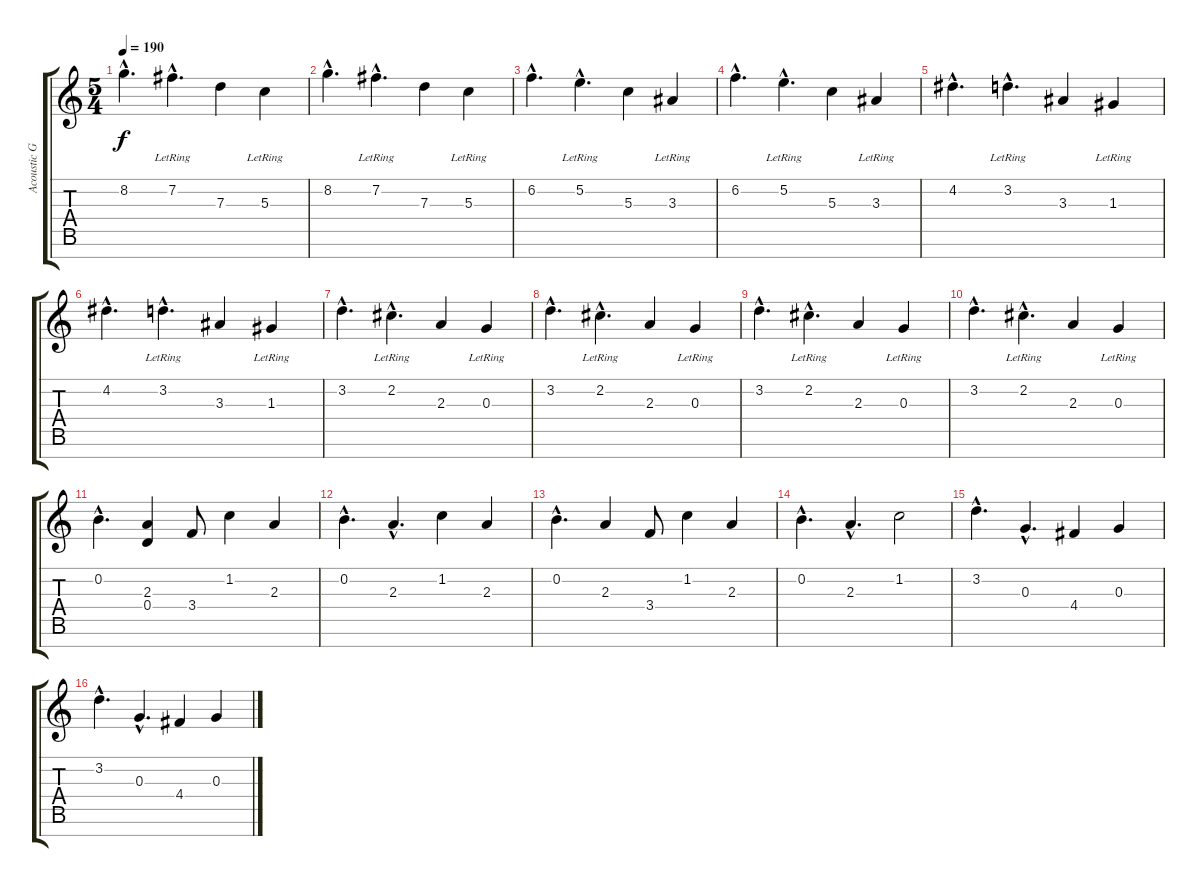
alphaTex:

\track ("Acoustic Guitar 1" "Acoustic G") {instrument acousticguitarnylon}
\staff {score tabs}
\tuning (E4 B3 G3 D3 A2 E2 B1) {hide}
\ts (5 4)
\tempo 190
\clef g2
\ks c
8.2{hac}.4{d dy f} 7.2{hac lr}.4{d} 7.3.4 5.3{lr}.4 |
8.2{hac}.4{d} 7.2{hac lr}.4{d} 7.3.4 5.3{lr}.4 |
6.2{hac}.4{d} 5.2{hac lr}.4{d} 5.3.4 3.3{lr}.4 |
6.2{hac}.4{d} 5.2{hac lr}.4{d} 5.3.4 3.3{lr}.4 |
4.2{hac}.4{d} 3.2{hac lr}.4{d} 3.3.4 1.3{lr}.4 |
4.2{hac}.4{d} 3.2{hac lr}.4{d} 3.3.4 1.3{lr}.4 |
3.2{hac}.4{d} 2.2{hac lr}.4{d} 2.3.4 0.3{lr}.4 |
3.2{hac}.4{d} 2.2{hac lr}.4{d} 2.3.4 0.3{lr}.4 |
3.2{hac}.4{d} 2.2{hac lr}.4{d} 2.3.4 0.3{lr}.4 |
3.2{hac}.4{d} 2.2{hac lr}.4{d} 2.3.4 0.3{lr}.4 |
0.2{hac}.4{d} (2.3 0.4).4 3.4.8 1.2.4 2.3.4 |
0.2{hac}.4{d} 2.3{hac}.4{d} 1.2.4 2.3.4 |
0.2{hac}.4{d} 2.3.4 3.4.8 1.2.4 2.3.4 |
0.2{hac}.4{d} 2.3{hac}.4{d} 1.2.2 |
3.2{hac}.4{d} 0.3{hac}.4{d} 4.4.4 0.3.4 |
3.2{hac}.4{d} 0.3{hac}.4{d} 4.4.4 0.3.4
